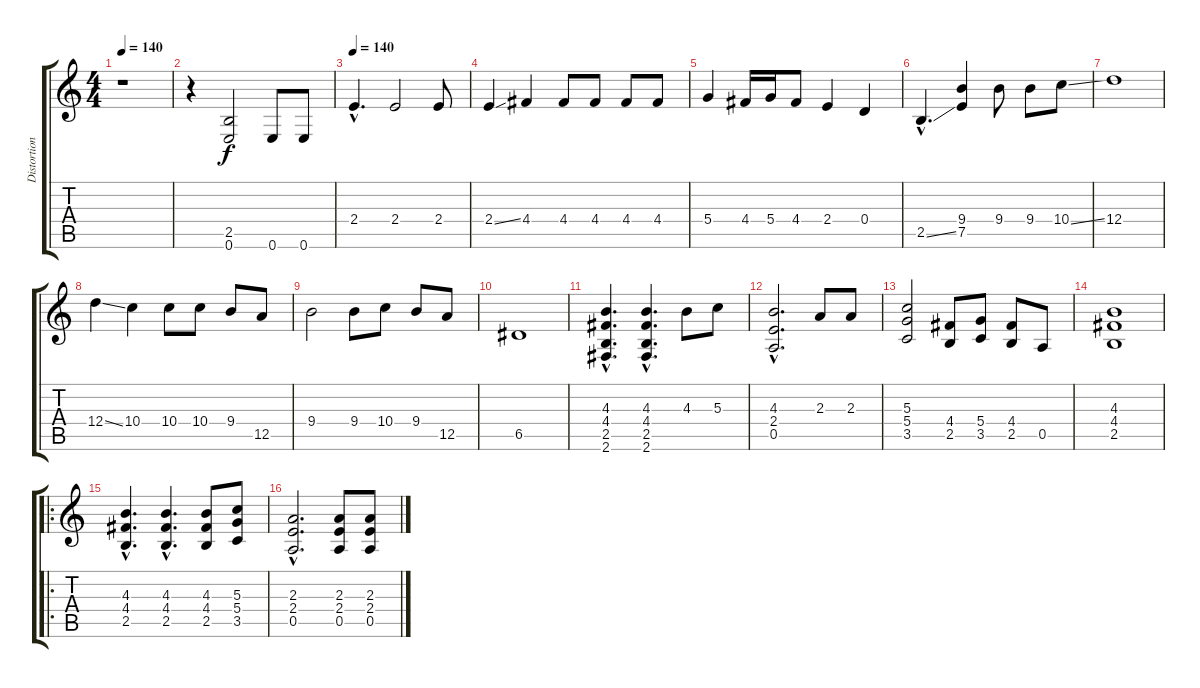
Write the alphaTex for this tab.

\track ("Distortion Gtr2" "Distortion") {instrument distortionguitar}
\staff {score tabs}
\tuning (E4 B3 G3 D3 A2 E2) {hide}
\ts (4 4)
\tempo 140
\clef g2
\ks c
r.1{dy f} |
r.4 (2.5 0.6).2 0.6.8 0.6.8 |
\tempo 140
2.4{hac}.4{d} 2.4.2 2.4.8 |
2.4{ss}.4 4.4.4 4.4.8 4.4.8 4.4.8 4.4.8 |
5.4.4 4.4.16 5.4.16 4.4.8 2.4.4 0.4.4 |
2.5{ss hac}.4{d} (9.4 7.5).4 9.4.8 9.4.8 10.4{ss}.8 |
12.4.1 |
12.4{ss}.4 10.4.4 10.4.8 10.4.8 9.4.8 12.5.8 |
9.4.2 9.4.8 10.4.8 9.4.8 12.5.8 |
6.5.1 |
(4.3{hac} 4.4{hac} 2.5{hac} 2.6{hac}).4{d} (4.3{hac} 4.4{hac} 2.5{hac} 2.6{hac}).4{d} 4.3.8 5.3.8 |
(4.3{hac} 2.4{hac} 0.5{hac}).2{d} 2.3.8 2.3.8 |
(5.3 5.4 3.5).2 (4.4 2.5).8 (5.4 3.5).8 (4.4 2.5).8 0.5.8 |
(4.3 4.4 2.5).1 |
\ro
(4.3{hac} 4.4{hac} 2.5{hac}).4{d} (4.3{hac} 4.4{hac} 2.5{hac}).4{d} (4.3 4.4 2.5).8 (5.3 5.4 3.5).8 |
(2.3{hac} 2.4{hac} 0.5{hac}).2{d} (2.3 2.4 0.5).8 (2.3 2.4 0.5).8
